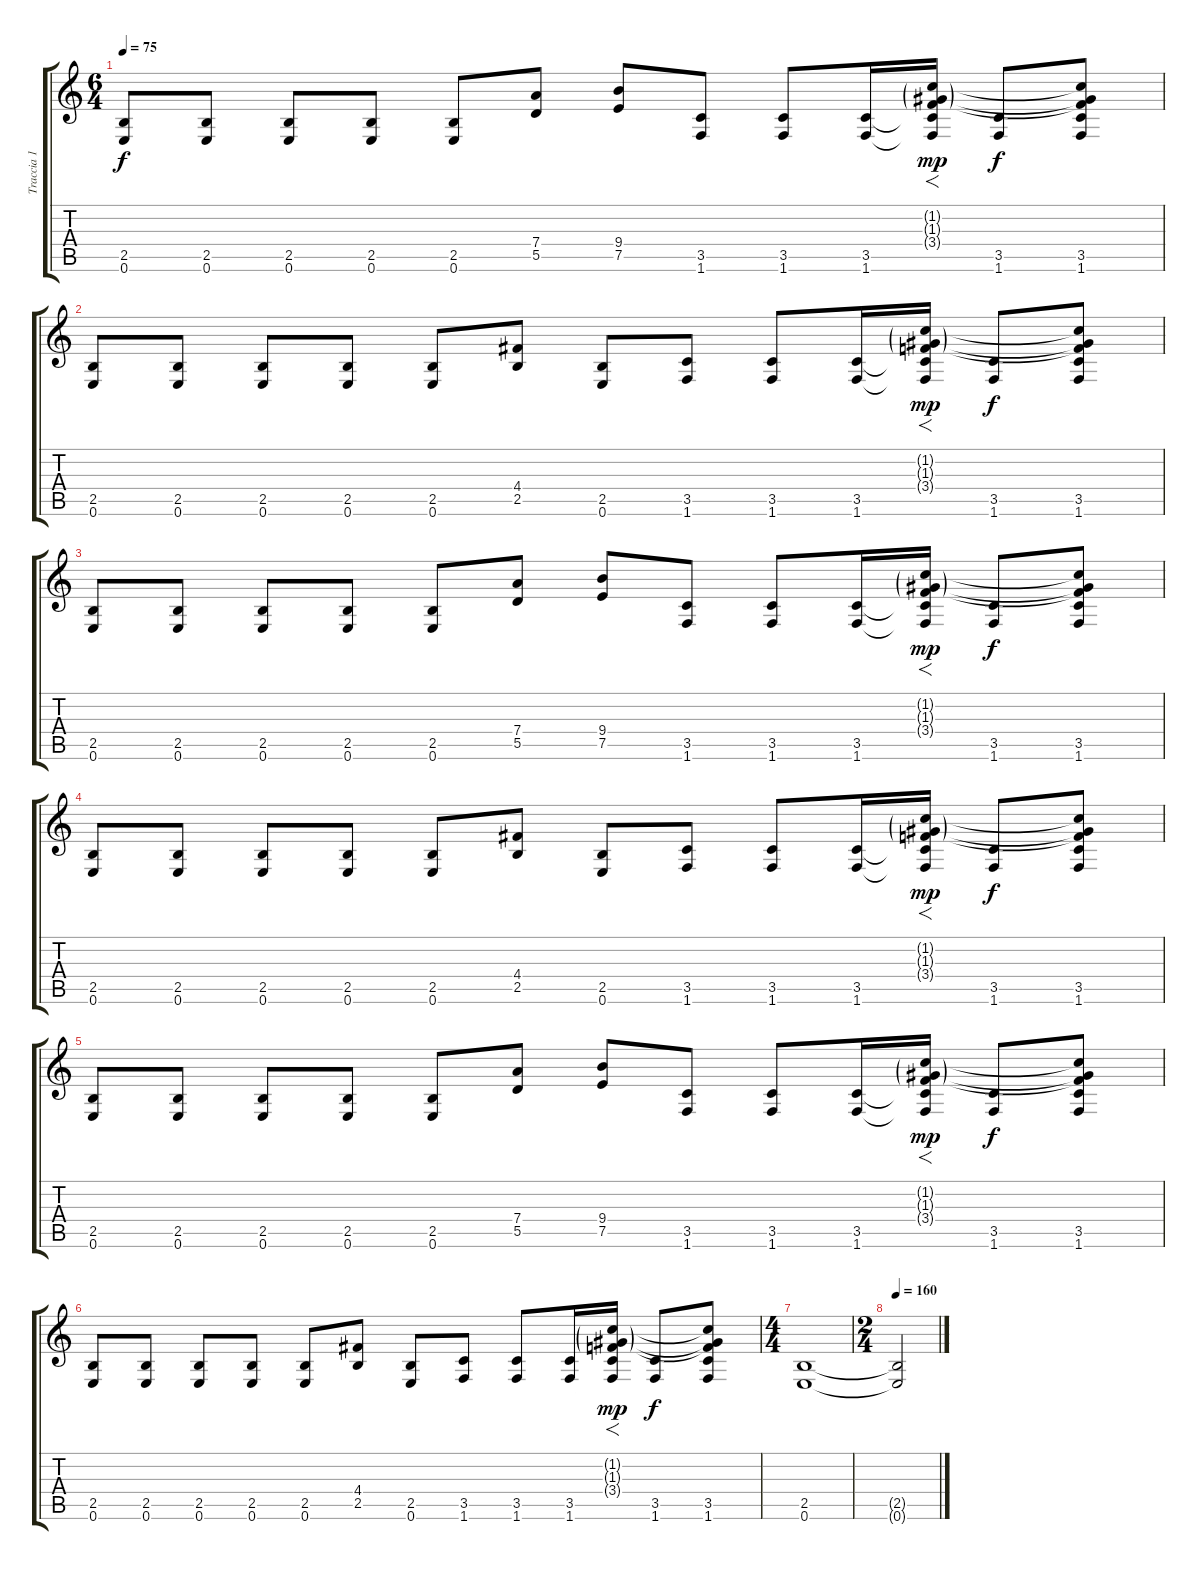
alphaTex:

\track ("Traccia 1" "Traccia 1") {instrument distortionguitar}
\staff {score tabs}
\tuning (E4 B3 G3 D3 A2 E2) {hide}
\ts (6 4)
\tempo 75
\clef g2
\ks c
(2.5 0.6).8{dy f} (2.5 0.6).8 (2.5 0.6).8 (2.5 0.6).8 (2.5 0.6).8 (7.4 5.5).8 (9.4 7.5).8 (3.5 1.6).8 (3.5 1.6).8 (3.5 1.6).16 (1.2{g} 1.3{g} 3.4{g} 3.5{t} 1.6{t}).16{f dy mp} (3.5 1.6).8{dy f} (1.2{t} 1.3{t} 3.4{t} 3.5 1.6).8 |
(2.5 0.6).8 (2.5 0.6).8 (2.5 0.6).8 (2.5 0.6).8 (2.5 0.6).8 (4.4 2.5).8 (2.5 0.6).8 (3.5 1.6).8 (3.5 1.6).8 (3.5 1.6).16 (1.2{g} 1.3{g} 3.4{g} 3.5{t} 1.6{t}).16{f dy mp} (3.5 1.6).8{dy f} (1.2{t} 1.3{t} 3.4{t} 3.5 1.6).8 |
(2.5 0.6).8 (2.5 0.6).8 (2.5 0.6).8 (2.5 0.6).8 (2.5 0.6).8 (7.4 5.5).8 (9.4 7.5).8 (3.5 1.6).8 (3.5 1.6).8 (3.5 1.6).16 (1.2{g} 1.3{g} 3.4{g} 3.5{t} 1.6{t}).16{f dy mp} (3.5 1.6).8{dy f} (1.2{t} 1.3{t} 3.4{t} 3.5 1.6).8 |
(2.5 0.6).8 (2.5 0.6).8 (2.5 0.6).8 (2.5 0.6).8 (2.5 0.6).8 (4.4 2.5).8 (2.5 0.6).8 (3.5 1.6).8 (3.5 1.6).8 (3.5 1.6).16 (1.2{g} 1.3{g} 3.4{g} 3.5{t} 1.6{t}).16{f dy mp} (3.5 1.6).8{dy f} (1.2{t} 1.3{t} 3.4{t} 3.5 1.6).8 |
(2.5 0.6).8 (2.5 0.6).8 (2.5 0.6).8 (2.5 0.6).8 (2.5 0.6).8 (7.4 5.5).8 (9.4 7.5).8 (3.5 1.6).8 (3.5 1.6).8 (3.5 1.6).16 (1.2{g} 1.3{g} 3.4{g} 3.5{t} 1.6{t}).16{f dy mp} (3.5 1.6).8{dy f} (1.2{t} 1.3{t} 3.4{t} 3.5 1.6).8 |
(2.5 0.6).8 (2.5 0.6).8 (2.5 0.6).8 (2.5 0.6).8 (2.5 0.6).8 (4.4 2.5).8 (2.5 0.6).8 (3.5 1.6).8 (3.5 1.6).8 (3.5 1.6).16 (1.2{g} 1.3{g} 3.4{g} 3.5{t} 1.6{t}).16{f dy mp} (3.5 1.6).8{dy f} (1.2{t} 1.3{t} 3.4{t} 3.5 1.6).8 |
\ts (4 4)
(2.5 0.6).1 |
\ts (2 4)
\tempo 160
(2.5{t} 0.6{t}).2
